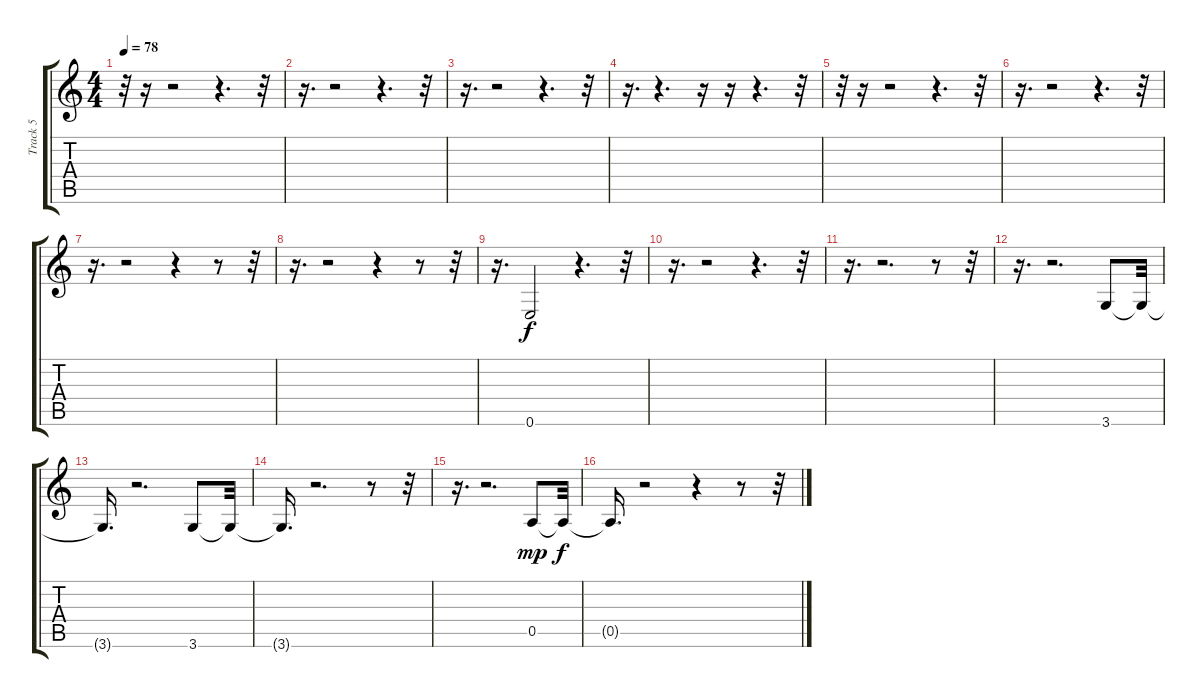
\track ("Track 5" "Track 5") {instrument acousticbass}
\staff {score tabs}
\tuning (E4 B3 G3 D3 A2 E2) {hide}
\ts (4 4)
\tempo 78
\clef g2
\ks c
r.32{dy f} r.16 r.2 r.4{d} r.32 |
r.16{d} r.2 r.4{d} r.32 |
r.16{d} r.2 r.4{d} r.32 |
r.16{d} r.4{d} r.16 r.16 r.4{d} r.32 |
r.32 r.16 r.2 r.4{d} r.32 |
r.16{d} r.2 r.4{d} r.32 |
r.16{d} r.2 r.4 r.8 r.32 |
r.16{d} r.2 r.4 r.8 r.32 |
r.16{d} 0.6.2 r.4{d} r.32 |
r.16{d} r.2 r.4{d} r.32 |
r.16{d} r.2{d} r.8 r.32 |
r.16{d} r.2{d} 3.6.8 3.6{t}.32 |
3.6{t}.16{d} r.2{d} 3.6.8 3.6{t}.32 |
3.6{t}.16{d} r.2{d} r.8 r.32 |
r.16{d} r.2{d} 0.5.8{dy mp} 0.5{t}.32{dy f} |
0.5{t}.16{d} r.2 r.4 r.8 r.32
